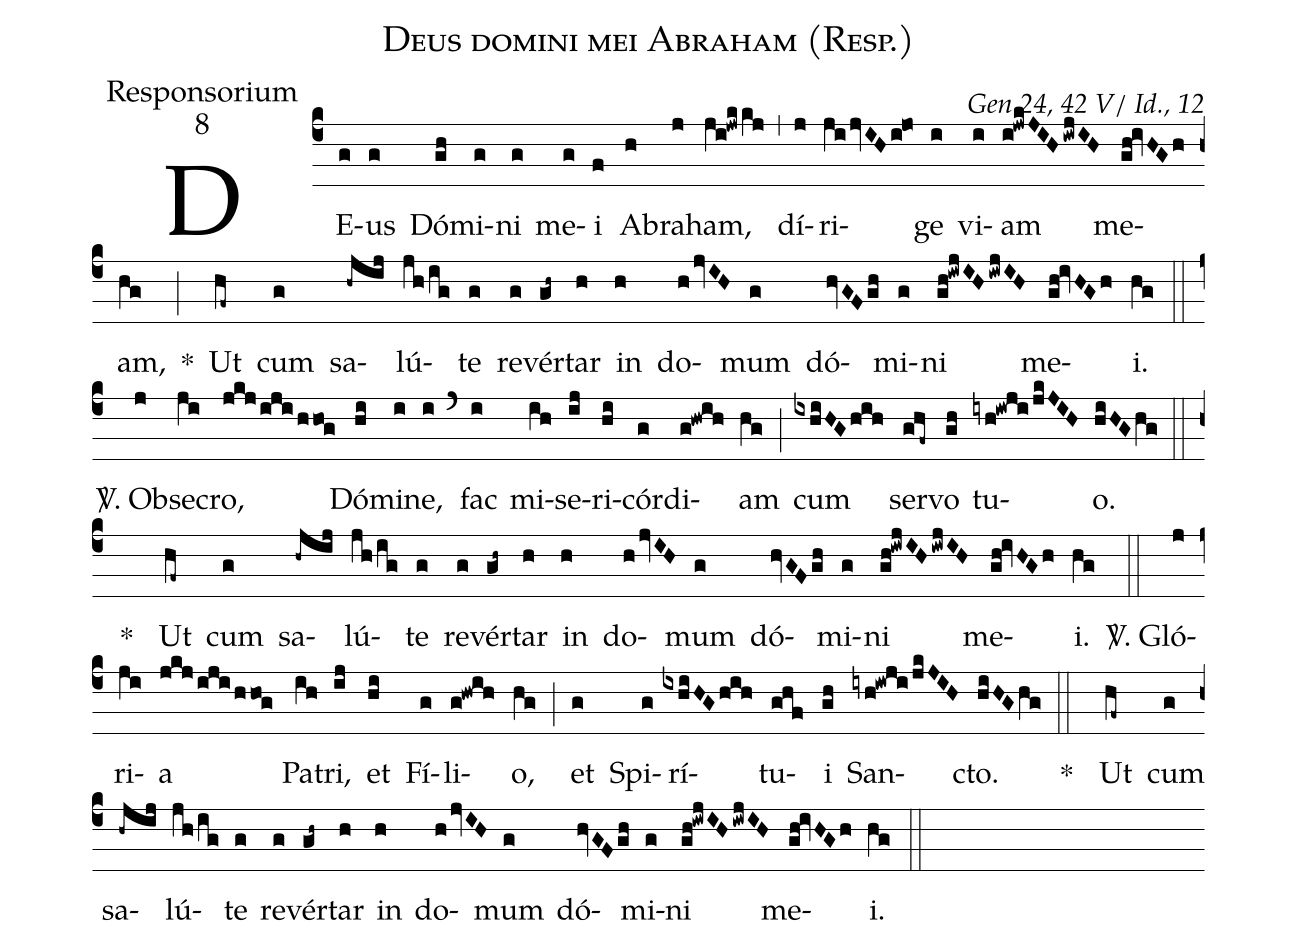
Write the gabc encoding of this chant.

name:Deus domini mei Abraham (Resp.);
office-part:Responsorium;
mode:8;
commentary:Gen 24, 42 V/ Id., 12;
%%
(c4)DE(g)us(g) Dó(gh)mi(g)ni(g) me(g)i(f) A(h)bra(j)ham,(ji!jwkkj) (,) dí(j)ri(ji/jvIHi!jo)ge(i) vi(i)am(i!jwkJIH/iwjIH) me(gh!ivHGh)am,(hg) *(;) Ut(hf~) cum(g) sa(-hjij)lú(jh/ig)te(g) re(g)vér(gh~)tar(h) in(h) do(h/jvIH)mum(g) dó(hvGFgh)mi(g)ni(gh!iwjIH/iwjIH) me(gh!ivHGh)i.(hg) (::)

<sp>V/</sp>. Ob(j)se(ji)cro,(jkj/iji/hhog) Dó(hi)mi(i)ne,(i) (`) fac(i) mi(ih)se(ij)ri(hi)cór(g)di(g!hwih)am(hg) (;) cum(ixhiHGhih) ser(ghf~)vo(gh) tu(iyh!iwji/jkJIH)o.(hiHGhg) (::)
*() Ut(hf~) cum(g) sa(-hjij)lú(jh/ig)te(g) re(g)vér(gh~)tar(h) in(h) do(h/jvIH)mum(g) dó(hvGFgh)mi(g)ni(gh!iwjIH/iwjIH) me(gh!ivHGh)i.(hg) (::)

<sp>V/</sp>. Gló(j)ri(ji)a(jkj/iji/hhog) Pa(ih)tri,(ij) et(hi) Fí(g)li(g!hwih)o,(hg) (;) et(g) Spi(g)rí(ixhiHG/hih)tu(ghf)i(gh) San(iyh!iwji/jkJIH)cto.(hiHGhg) (::)
*() Ut(hf~) cum(g) sa(-hjij)lú(jh/ig)te(g) re(g)vér(gh~)tar(h) in(h) do(h/jvIH)mum(g) dó(hvGFgh)mi(g)ni(gh!iwjIH/iwjIH) me(gh!ivHGh)i.(hg) (::)
